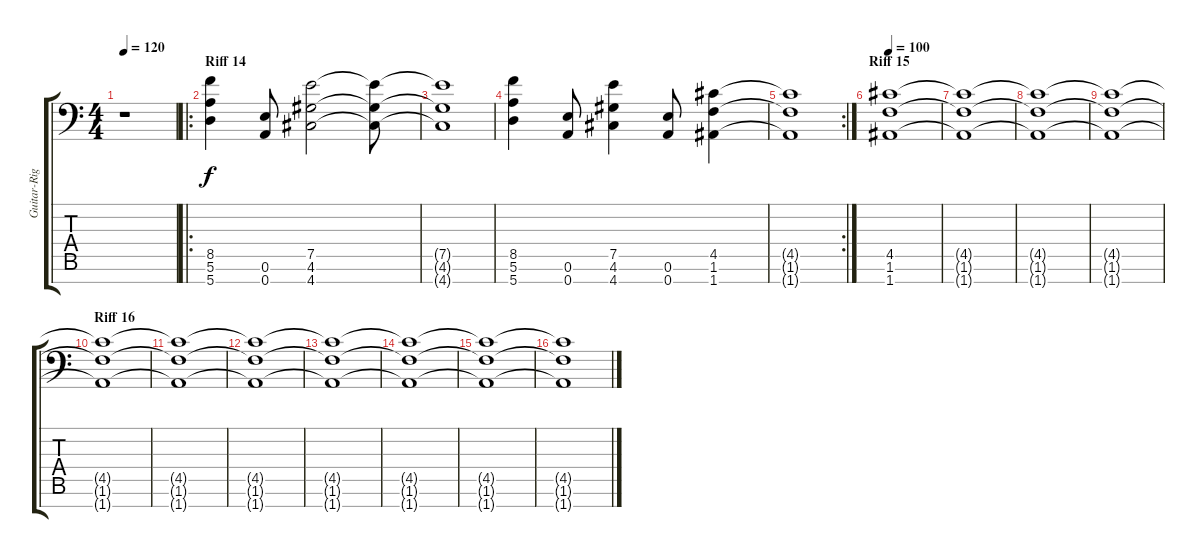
\track ("Guitar-Right" "Guitar-Rig") {instrument distortionguitar}
\staff {score tabs}
\tuning (E4 B3 G3 D3 A2 E2 A1) {hide}
\ts (4 4)
\tempo 120
\clef f4
\ks c
r.1{dy f} |
\ro
\section ("" "Riff 14")
(8.5 5.6 5.7).4 (0.6 0.7).8 (7.5 4.6 4.7).2 (7.5{t} 4.6{t} 4.7{t}).8 |
(7.5{t} 4.6{t} 4.7{t}).1 |
(8.5 5.6 5.7).4 (0.6 0.7).8 (7.5 4.6 4.7).4 (0.6 0.7).8 (4.5 1.6 1.7).4 |
\rc 2
(4.5{t} 1.6{t} 1.7{t}).1 |
\section ("" "Riff 15")
\tempo 100
(4.5 1.6 1.7).1 |
(4.5{t} 1.6{t} 1.7{t}).1 |
(4.5{t} 1.6{t} 1.7{t}).1 |
(4.5{t} 1.6{t} 1.7{t}).1 |
\section ("" "Riff 16")
(4.5{t} 1.6{t} 1.7{t}).1 |
(4.5{t} 1.6{t} 1.7{t}).1 |
(4.5{t} 1.6{t} 1.7{t}).1 |
(4.5{t} 1.6{t} 1.7{t}).1 |
(4.5{t} 1.6{t} 1.7{t}).1 |
(4.5{t} 1.6{t} 1.7{t}).1 |
(4.5{t} 1.6{t} 1.7{t}).1
